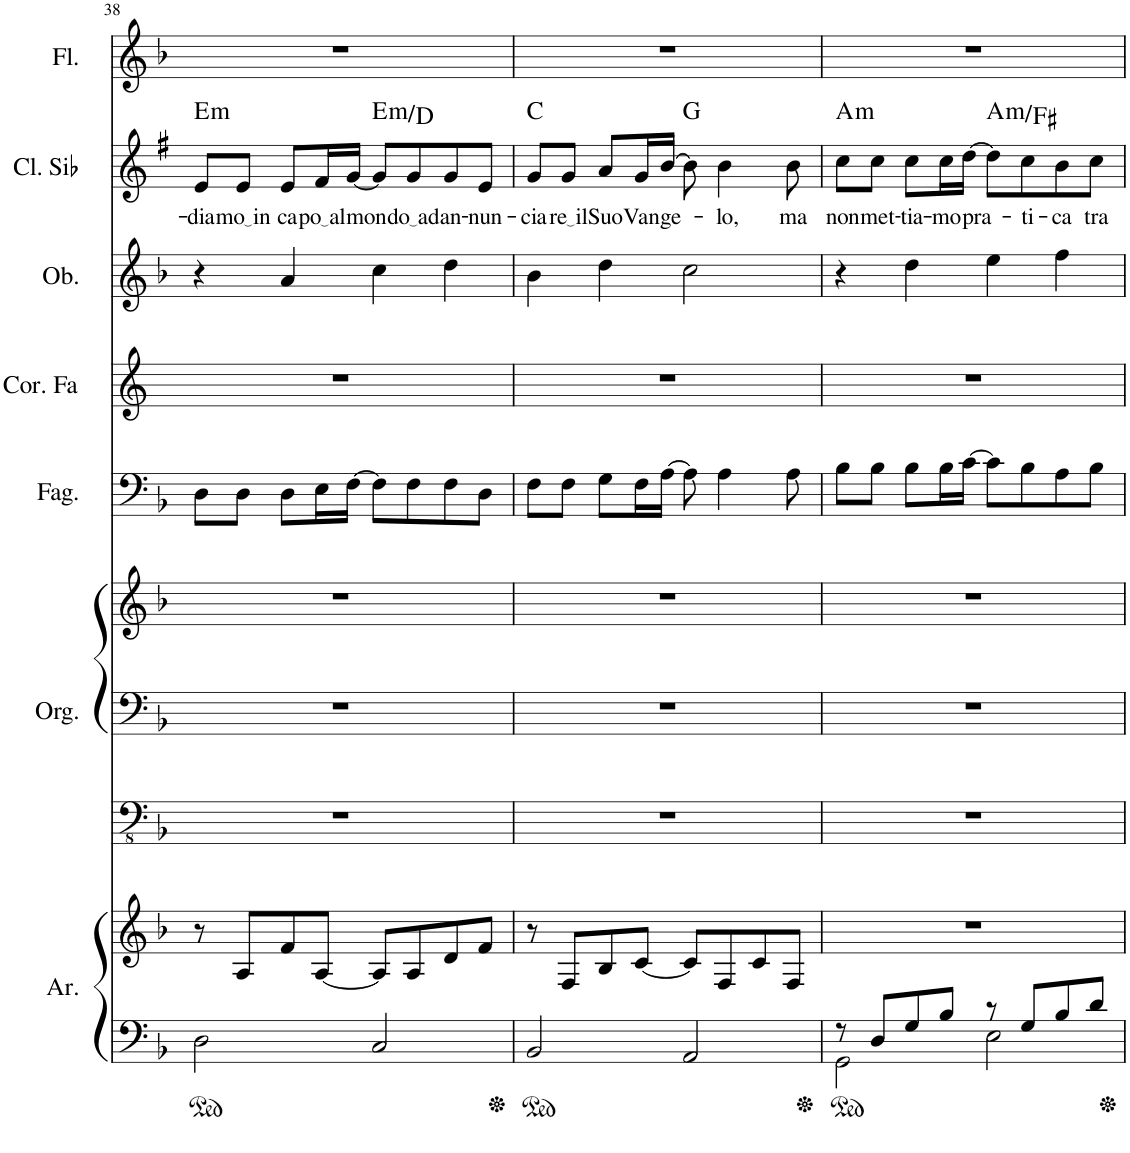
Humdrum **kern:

**kern	**kern	**kern	**kern	**kern	**kern	**kern	**kern	**kern	**text	**harte	**kern
*part7	*part7	*part6	*part6	*part6	*part5	*part4	*part3	*part2	*part2	*part2	*part1
*staff10	*staff9	*staff8	*staff7	*staff6	*staff5	*staff4	*staff3	*staff2	*staff2	*	*staff1
*I"Arpa	*	*I"Organo a canne	*	*	*I"Fagotto	*I"Corno in Fa	*I"Oboe	*I"Clarinetto in Sib	*	*	*I"Flauto
*I'Ar.	*	*I'Org.	*	*	*I'Fag.	*I'Cor. Fa	*I'Ob.	*I'Cl. Sib	*	*	*I'Fl.
!!LO:PB:g=z
*clefF4	*clefG2	*clefFv4	*clefF4	*clefG2	*clefF4	*clefG2	*clefG2	*clefG2	*	*	*clefG2
*	*	*	*	*	*	*Trd4c7	*	*Trd1c2	*	*	*
*k[b-]	*k[b-]	*k[b-]	*k[b-]	*k[b-]	*k[b-]	*k[]	*k[b-]	*k[f#]	*	*	*k[b-]
*M4/4	*M4/4	*M4/4	*M4/4	*M4/4	*M4/4	*M4/4	*M4/4	*M4/4	*	*	*M4/4
*met(c)	*met(c)	*met(c)	*met(c)	*met(c)	*met(c)	*met(c)	*met(c)	*met(c)	*	*	*met(c)
=38	=38	=38	=38	=38	=38	=38	=38	=38	=38	=38	=38
!	!	!	!	!	!	!	!	!	!LO:LY:b	!LO:H:kt=m	!
2D\	8r	1r	1r	1r	8D\L	1r	4r	8e/L	-dia-	E:min	1r
!	!	!	!	!	!	!	!	!	!LO:LY:b	!	!
.	8A/L	.	.	.	8D\J	.	.	8e/J	mo in	.	.
!	!	!	!	!	!	!	!	!	!LO:LY:b	!	!
.	8f/	.	.	.	8D\L	.	4a/	8e/L	ca-	.	.
!	!	!	!	!	!	!	!	!	!LO:LY:b	!	!
.	[8A/J	.	.	.	16E\L	.	.	16f#/L	po al	.	.
!	!	!	!	!	!	!	!	!	!LO:LY:b	!	!
.	.	.	.	.	[16F\JJ	.	.	[16g/JJ	mon-	.	.
!	!	!	!	!	!	!	!	!	!	!LO:H:kt=m	!
2C/	8A/L]	.	.	.	8F\L]	.	4cc\	8g/L]	.	E:min/b7	.
!	!	!	!	!	!	!	!	!	!LO:LY:b	!	!
.	8A/	.	.	.	8F\	.	.	8g/	do ad	.	.
!	!	!	!	!	!	!	!	!	!LO:LY:b	!	!
.	8d/	.	.	.	8F\	.	4dd\	8g/	an-	.	.
!	!	!	!	!	!	!	!	!	!LO:LY:b	!	!
.	8f/J	.	.	.	8D\J	.	.	8e/J	-nun-	.	.
=39	=39	=39	=39	=39	=39	=39	=39	=39	=39	=39	=39
!	!	!	!	!	!	!	!	!	!LO:LY:b	!	!
2BB-/	8r	1r	1r	1r	8F\L	1r	4b-\	8g/L	-cia-	C:maj	1r
!	!	!	!	!	!	!	!	!	!LO:LY:b	!	!
.	8F/L	.	.	.	8F\J	.	.	8g/J	re il	.	.
!	!	!	!	!	!	!	!	!	!LO:LY:b	!	!
.	8B-/	.	.	.	8G\L	.	4dd\	8a/L	Suo	.	.
!	!	!	!	!	!	!	!	!	!LO:LY:b	!	!
.	[8c/J	.	.	.	16F\L	.	.	16g/L	Van-	.	.
!	!	!	!	!	!	!	!	!	!LO:LY:b	!	!
.	.	.	.	.	[16A\JJ	.	.	[16b/JJ	-ge-	.	.
2AA/	8c/L]	.	.	.	8A\]	.	2cc\	8b\]	.	G:maj	.
!	!	!	!	!	!	!	!	!	!LO:LY:b	!	!
.	8F/	.	.	.	4A\	.	.	4b\	-lo,	.	.
.	8c/	.	.	.	.	.	.	.	.	.	.
!	!	!	!	!	!	!	!	!	!LO:LY:b	!	!
.	8F/J	.	.	.	8A\	.	.	8b\	ma	.	.
=40	=40	=40	=40	=40	=40	=40	=40	=40	=40	=40	=40
*^	*	*	*	*	*	*	*	*	*	*	*
!	!	!	!	!	!	!	!	!	!	!LO:LY:b	!LO:H:kt=m	!
8r	2GG\	1r	1r	1r	1r	8B-\L	1r	4r	8cc\L	non	A:min	1r
!	!	!	!	!	!	!	!	!	!	!LO:LY:b	!	!
8D/L	.	.	.	.	.	8B-\J	.	.	8cc\J	met-	.	.
!	!	!	!	!	!	!	!	!	!	!LO:LY:b	!	!
8G/	.	.	.	.	.	8B-\L	.	4dd\	8cc\L	-tia-	.	.
!	!	!	!	!	!	!	!	!	!	!LO:LY:b	!	!
8B-/J	.	.	.	.	.	16B-\L	.	.	16cc\L	-mo	.	.
!	!	!	!	!	!	!	!	!	!	!LO:LY:b	!	!
.	.	.	.	.	.	[16c\JJ	.	.	[16dd\JJ	pra-	.	.
!	!	!	!	!	!	!	!	!	!	!	!LO:H:kt=m	!
8r	2E\	.	.	.	.	8c\L]	.	4ee\	8dd\L]	.	A:min/6	.
!	!	!	!	!	!	!	!	!	!	!LO:LY:b	!	!
8G/L	.	.	.	.	.	8B-\	.	.	8cc\	-ti-	.	.
!	!	!	!	!	!	!	!	!	!	!LO:LY:b	!	!
8B-/	.	.	.	.	.	8A\	.	4ff\	8b\	-ca	.	.
!	!	!	!	!	!	!	!	!	!	!LO:LY:b	!	!
8d/J	.	.	.	.	.	8B-\J	.	.	8cc\J	tra	.	.
*v	*v	*	*	*	*	*	*	*	*	*	*	*
=	=	=	=	=	=	=	=	=	=	=	=
*-	*-	*-	*-	*-	*-	*-	*-	*-	*-	*-	*-
